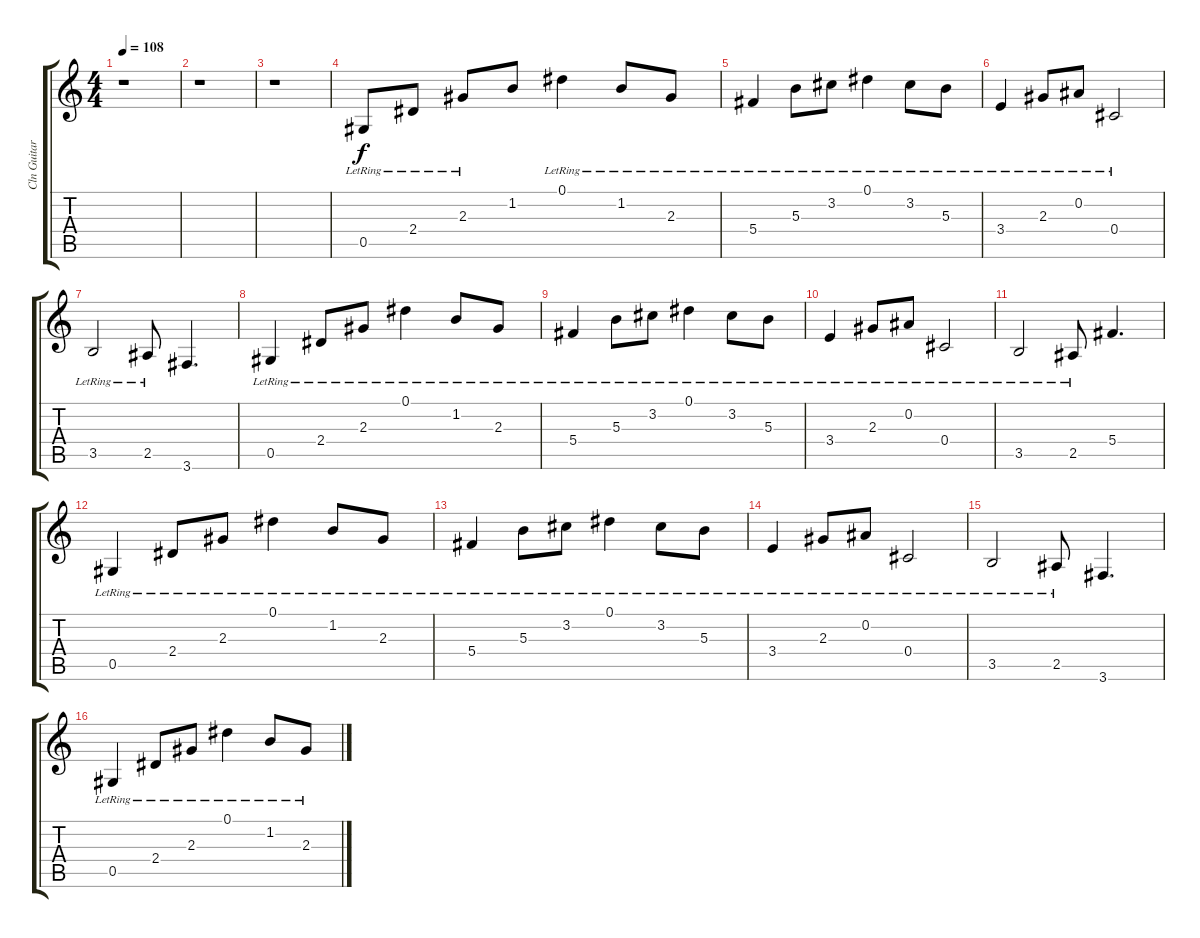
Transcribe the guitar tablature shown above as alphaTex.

\track ("Cln Guitar (Eb Tuning)" "Cln Guitar") {instrument electricguitarclean}
\staff {score tabs}
\tuning (Eb4 Bb3 Gb3 Db3 Ab2 Eb2) {hide}
\ts (4 4)
\tempo 108
\clef g2
\ks c
r.1{dy f} |
r.1 |
r.1 |
0.5{lr}.8{txt ""} 2.4{lr}.8 2.3{lr}.8 1.2.8 0.1{lr}.4 1.2{lr}.8 2.3{lr}.8 |
5.4{lr}.4 5.3{lr}.8 3.2{lr}.8 0.1{lr}.4 3.2{lr}.8 5.3{lr}.8 |
3.4{lr}.4 2.3{lr}.8 0.2{lr}.8 0.4{lr}.2 |
3.5{lr}.2 2.5{lr}.8 3.6.4{d} |
0.5{lr}.4 2.4{lr}.8 2.3{lr}.8 0.1{lr}.4 1.2{lr}.8 2.3{lr}.8 |
5.4{lr}.4 5.3{lr}.8 3.2{lr}.8 0.1{lr}.4 3.2{lr}.8 5.3{lr}.8 |
3.4{lr}.4 2.3{lr}.8 0.2{lr}.8 0.4{lr}.2 |
3.5{lr}.2 2.5{lr}.8 5.4.4{d} |
0.5{lr}.4 2.4{lr}.8 2.3{lr}.8 0.1{lr}.4 1.2{lr}.8 2.3{lr}.8 |
5.4{lr}.4 5.3{lr}.8 3.2{lr}.8 0.1{lr}.4 3.2{lr}.8 5.3{lr}.8 |
3.4{lr}.4 2.3{lr}.8 0.2{lr}.8 0.4{lr}.2 |
3.5{lr}.2 2.5{lr}.8 3.6.4{d} |
0.5{lr}.4 2.4{lr}.8 2.3{lr}.8 0.1{lr}.4 1.2{lr}.8 2.3{lr}.8
